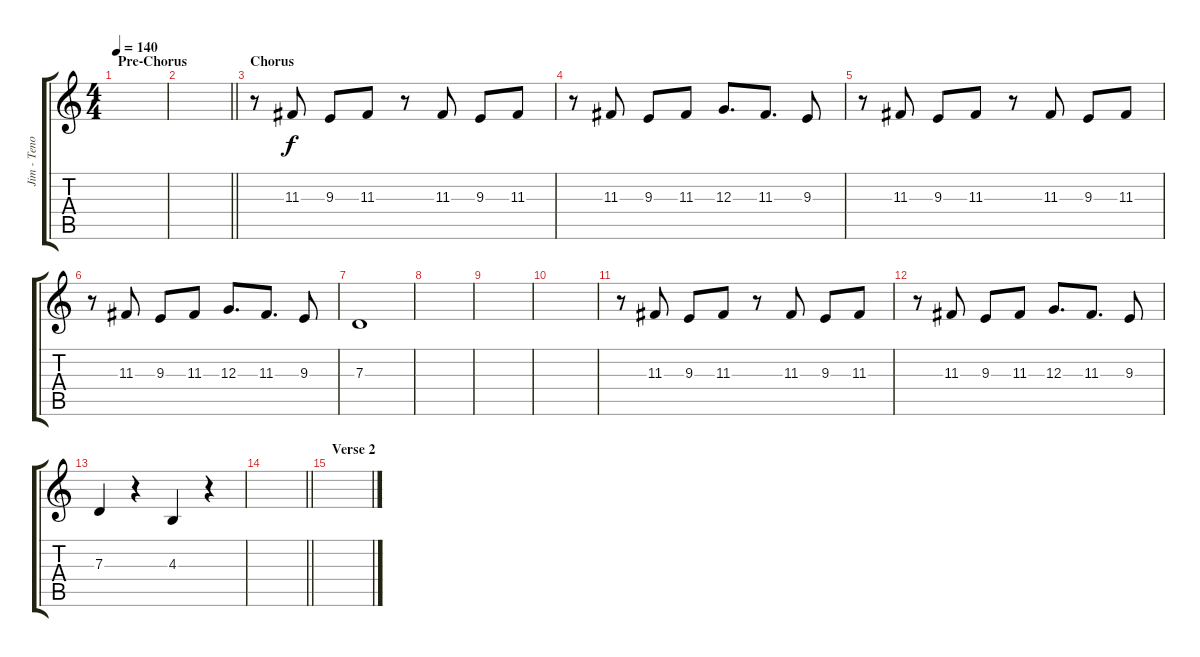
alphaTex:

\track ("Jim - Tenor Sax" "Jim - Teno") {instrument tenorsax}
\staff {score tabs}
\tuning (E4 B3 G3 D3 A2 E2) {hide}
\ts (4 4)
\section ("" "Pre-Chorus")
\tempo 140
\clef g2
\ks c
|
\barLineRight lightlight
|
\section ("" "Chorus")
r.8 11.3.8 9.3.8 11.3.8 r.8 11.3.8 9.3.8 11.3.8 |
r.8 11.3.8 9.3.8 11.3.8 12.3.8{d} 11.3.8{d} 9.3.8 |
r.8 11.3.8 9.3.8 11.3.8 r.8 11.3.8 9.3.8 11.3.8 |
r.8 11.3.8 9.3.8 11.3.8 12.3.8{d} 11.3.8{d} 9.3.8 |
7.3.1 |
|
|
|
r.8 11.3.8 9.3.8 11.3.8 r.8 11.3.8 9.3.8 11.3.8 |
r.8 11.3.8 9.3.8 11.3.8 12.3.8{d} 11.3.8{d} 9.3.8 |
7.3.4 r.4 4.3.4 r.4 |
\barLineRight lightlight
|
\section ("" "Verse 2")
